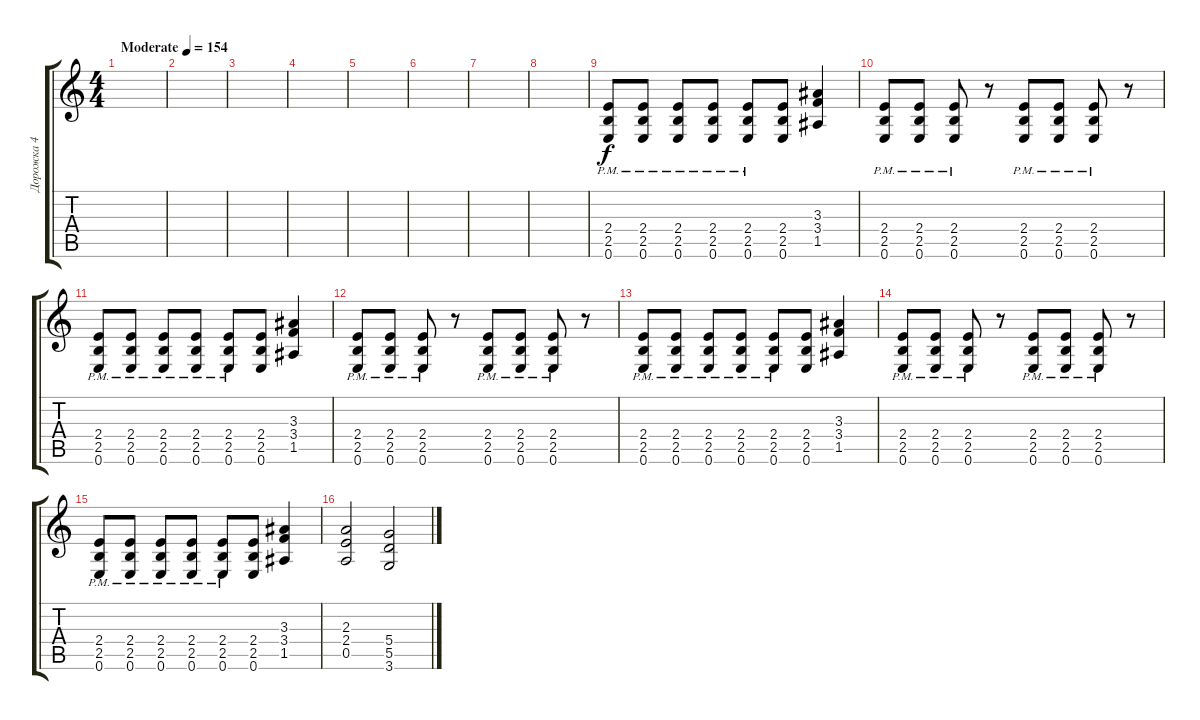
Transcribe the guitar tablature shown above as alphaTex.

\track ("Дорожка 4" "Дорожка 4") {instrument distortionguitar}
\staff {score tabs}
\tuning (E4 B3 G3 D3 A2 E2) {hide}
\ts (4 4)
\tempo (154 "Moderate")
\clef g2
\ks c
|
|
|
|
|
|
|
|
(2.4{pm} 2.5{pm} 0.6{pm}).8 (2.4{pm} 2.5{pm} 0.6{pm}).8 (2.4{pm} 2.5{pm} 0.6{pm}).8 (2.4{pm} 2.5{pm} 0.6{pm}).8 (2.4{pm} 2.5{pm} 0.6{pm}).8 (2.4 2.5 0.6).8 (3.3 3.4 1.5).4 |
(2.4{pm} 2.5{pm} 0.6{pm}).8 (2.4{pm} 2.5{pm} 0.6{pm}).8 (2.4{pm} 2.5{pm} 0.6{pm}).8 r.8 (2.4{pm} 2.5{pm} 0.6{pm}).8 (2.4{pm} 2.5{pm} 0.6{pm}).8 (2.4{pm} 2.5{pm} 0.6{pm}).8 r.8 |
(2.4{pm} 2.5{pm} 0.6{pm}).8 (2.4{pm} 2.5{pm} 0.6{pm}).8 (2.4{pm} 2.5{pm} 0.6{pm}).8 (2.4{pm} 2.5{pm} 0.6{pm}).8 (2.4{pm} 2.5{pm} 0.6{pm}).8 (2.4 2.5 0.6).8 (3.3 3.4 1.5).4 |
(2.4{pm} 2.5{pm} 0.6{pm}).8 (2.4{pm} 2.5{pm} 0.6{pm}).8 (2.4{pm} 2.5{pm} 0.6{pm}).8 r.8 (2.4{pm} 2.5{pm} 0.6{pm}).8 (2.4{pm} 2.5{pm} 0.6{pm}).8 (2.4{pm} 2.5{pm} 0.6{pm}).8 r.8 |
(2.4{pm} 2.5{pm} 0.6{pm}).8 (2.4{pm} 2.5{pm} 0.6{pm}).8 (2.4{pm} 2.5{pm} 0.6{pm}).8 (2.4{pm} 2.5{pm} 0.6{pm}).8 (2.4{pm} 2.5{pm} 0.6{pm}).8 (2.4 2.5 0.6).8 (3.3 3.4 1.5).4 |
(2.4{pm} 2.5{pm} 0.6{pm}).8 (2.4{pm} 2.5{pm} 0.6{pm}).8 (2.4{pm} 2.5{pm} 0.6{pm}).8 r.8 (2.4{pm} 2.5{pm} 0.6{pm}).8 (2.4{pm} 2.5{pm} 0.6{pm}).8 (2.4{pm} 2.5{pm} 0.6{pm}).8 r.8 |
(2.4{pm} 2.5{pm} 0.6{pm}).8 (2.4{pm} 2.5{pm} 0.6{pm}).8 (2.4{pm} 2.5{pm} 0.6{pm}).8 (2.4{pm} 2.5{pm} 0.6{pm}).8 (2.4{pm} 2.5{pm} 0.6{pm}).8 (2.4 2.5 0.6).8 (3.3 3.4 1.5).4 |
(2.3 2.4 0.5).2 (5.4 5.5 3.6).2
